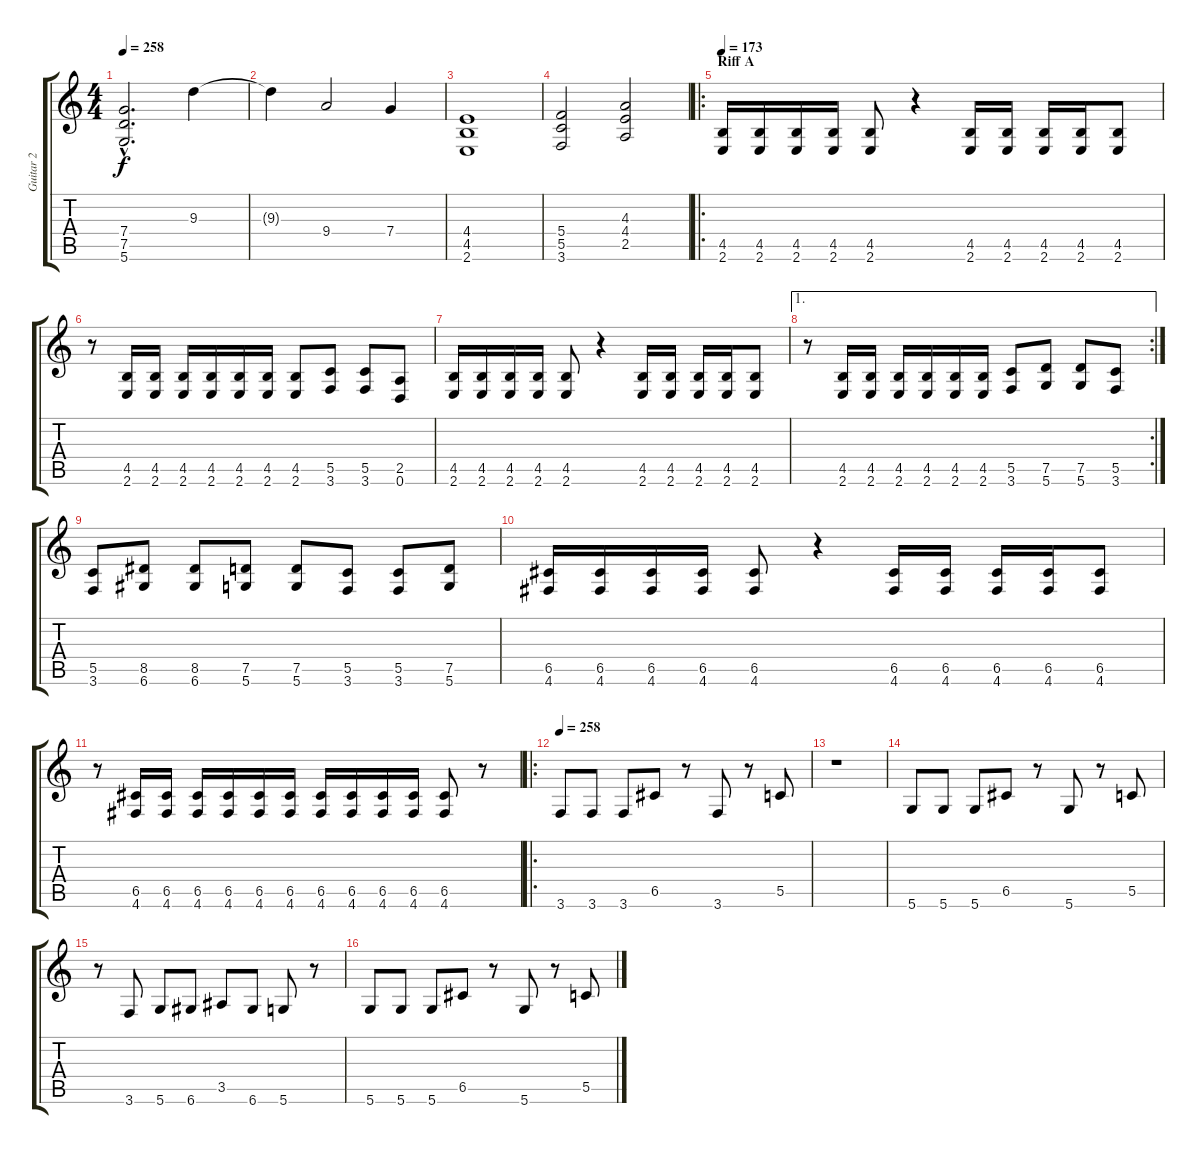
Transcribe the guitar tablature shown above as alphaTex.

\track ("Guitar 2" "Guitar 2") {instrument distortionguitar}
\staff {score tabs}
\tuning (D4 A3 F3 C3 G2 D2) {hide}
\ts (4 4)
\tempo 258
\clef g2
\ks c
(7.4{hac} 7.5{hac} 5.6{hac}).2{d dy f} 9.3.4 |
9.3{t}.4 9.4.2 7.4.4 |
(4.4 4.5 2.6).1 |
(5.4 5.5 3.6).2 (4.3 4.4 2.5).2 |
\ro
\section ("" "Riff A")
\tempo 173
(4.5 2.6).16 (4.5 2.6).16 (4.5 2.6).16 (4.5 2.6).16 (4.5 2.6).8 r.4 (4.5 2.6).16 (4.5 2.6).16 (4.5 2.6).16 (4.5 2.6).16 (4.5 2.6).8 |
r.8 (4.5 2.6).16 (4.5 2.6).16 (4.5 2.6).16 (4.5 2.6).16 (4.5 2.6).16 (4.5 2.6).16 (4.5 2.6).8 (5.5 3.6).8 (5.5 3.6).8 (2.5 0.6).8 |
(4.5 2.6).16 (4.5 2.6).16 (4.5 2.6).16 (4.5 2.6).16 (4.5 2.6).8 r.4 (4.5 2.6).16 (4.5 2.6).16 (4.5 2.6).16 (4.5 2.6).16 (4.5 2.6).8 |
\ae 1
\rc 2
r.8 (4.5 2.6).16 (4.5 2.6).16 (4.5 2.6).16 (4.5 2.6).16 (4.5 2.6).16 (4.5 2.6).16 (5.5 3.6).8 (7.5 5.6).8 (7.5 5.6).8 (5.5 3.6).8 |
(5.5 3.6).8 (8.5 6.6).8 (8.5 6.6).8 (7.5 5.6).8 (7.5 5.6).8 (5.5 3.6).8 (5.5 3.6).8 (7.5 5.6).8 |
(6.5 4.6).16 (6.5 4.6).16 (6.5 4.6).16 (6.5 4.6).16 (6.5 4.6).8 r.4 (6.5 4.6).16 (6.5 4.6).16 (6.5 4.6).16 (6.5 4.6).16 (6.5 4.6).8 |
r.8 (6.5 4.6).16 (6.5 4.6).16 (6.5 4.6).16 (6.5 4.6).16 (6.5 4.6).16 (6.5 4.6).16 (6.5 4.6).16 (6.5 4.6).16 (6.5 4.6).16 (6.5 4.6).16 (6.5 4.6).8 r.8 |
\ro
\tempo 258
3.6.8 3.6.8 3.6.8 6.5.8 r.8 3.6.8 r.8 5.5.8 |
r.1 |
5.6.8 5.6.8 5.6.8 6.5.8 r.8 5.6.8 r.8 5.5.8 |
r.8 3.6.8 5.6.8 6.6.8 3.5.8 6.6.8 5.6.8 r.8 |
5.6.8 5.6.8 5.6.8 6.5.8 r.8 5.6.8 r.8 5.5.8
